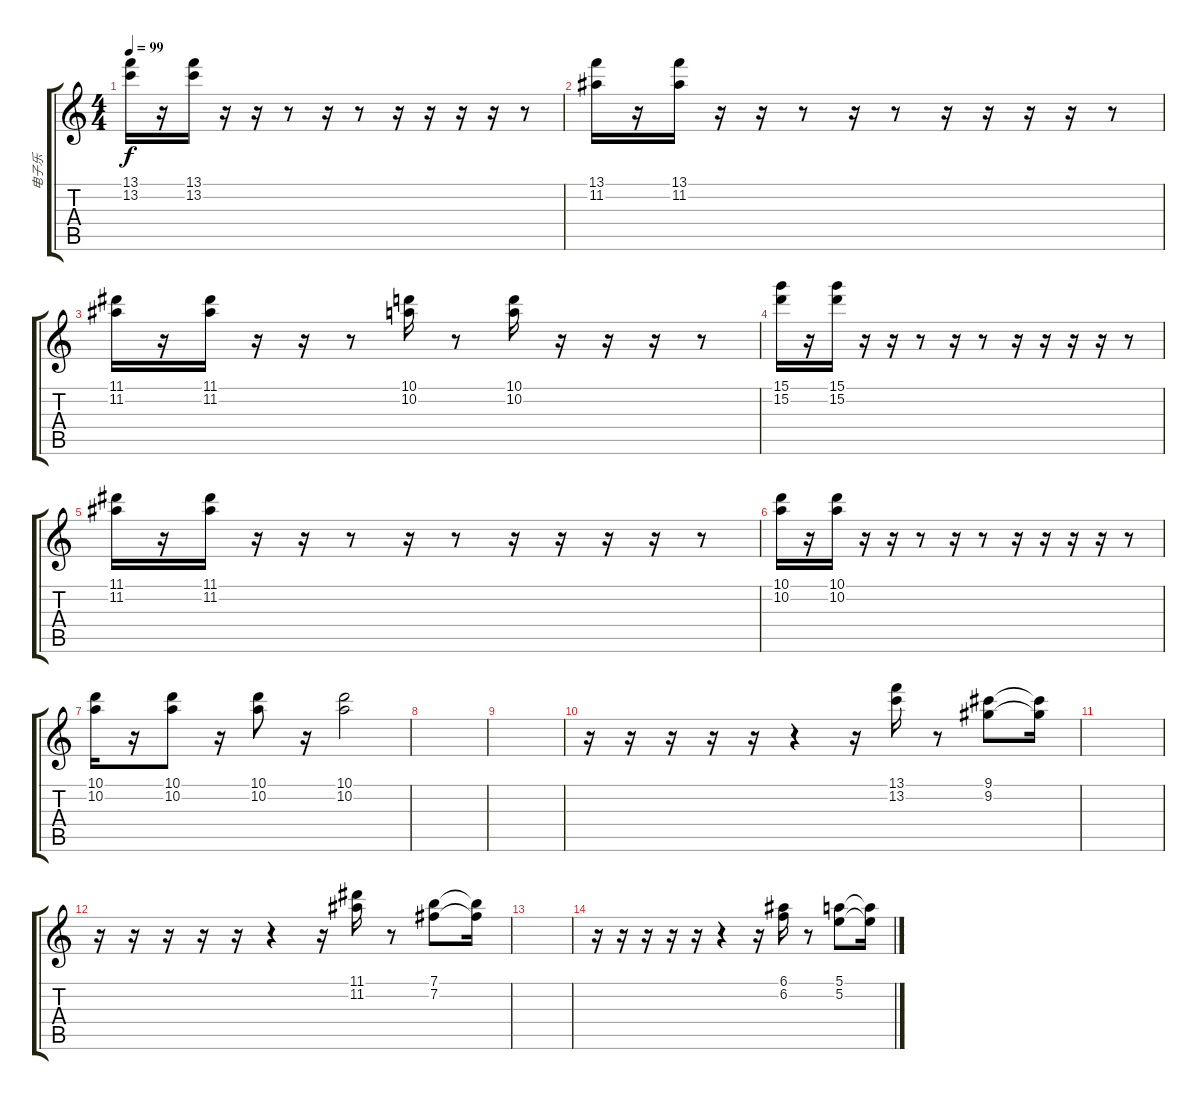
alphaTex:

\track ("电子乐" "电子乐") {instrument acousticguitarsteel}
\staff {score tabs}
\tuning (E4 B3 G3 D3 A2 E2) {hide}
\ts (4 4)
\tempo 99
\clef g2
\ks c
(13.1 13.2).16{dy f} r.16 (13.1 13.2).16 r.16 r.16 r.8 r.16 r.8 r.16 r.16 r.16 r.16 r.8 |
(13.1 11.2).16 r.16 (13.1 11.2).16 r.16 r.16 r.8 r.16 r.8 r.16 r.16 r.16 r.16 r.8 |
(11.1 11.2).16 r.16 (11.1 11.2).16 r.16 r.16 r.8 (10.1 10.2).16 r.8 (10.1 10.2).16 r.16 r.16 r.16 r.8 |
(15.1 15.2).16 r.16 (15.1 15.2).16 r.16 r.16 r.8 r.16 r.8 r.16 r.16 r.16 r.16 r.8 |
(11.1 11.2).16 r.16 (11.1 11.2).16 r.16 r.16 r.8 r.16 r.8 r.16 r.16 r.16 r.16 r.8 |
(10.1 10.2).16 r.16 (10.1 10.2).16 r.16 r.16 r.8 r.16 r.8 r.16 r.16 r.16 r.16 r.8 |
(10.1 10.2).16 r.16 (10.1 10.2).8 r.16 (10.1 10.2).8 r.16 (10.1 10.2).2 |
|
|
r.16 r.16 r.16 r.16 r.16 r.4 r.16 (13.1 13.2).16 r.8 (9.1 9.2).8 (9.1{t} 9.2{t}).16 |
|
r.16 r.16 r.16 r.16 r.16 r.4 r.16 (11.1 11.2).16 r.8 (7.1 7.2).8 (7.1{t} 7.2{t}).16 |
|
r.16 r.16 r.16 r.16 r.16 r.4 r.16 (6.1 6.2).16 r.8 (5.1 5.2).8 (5.1{t} 5.2{t}).16
